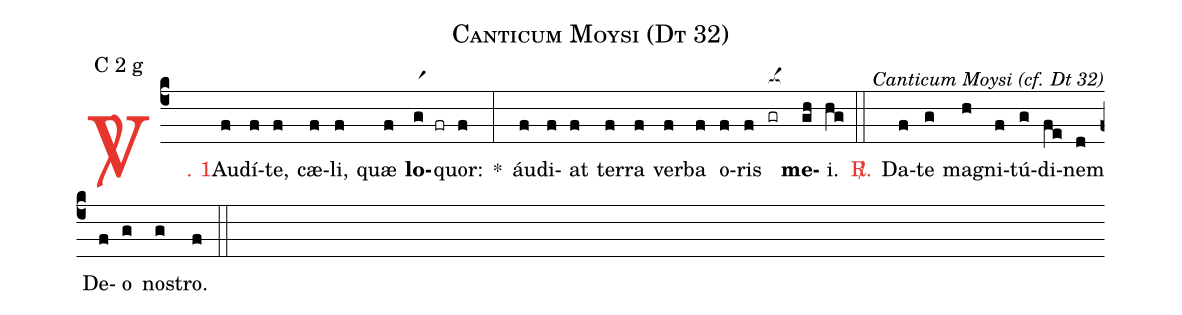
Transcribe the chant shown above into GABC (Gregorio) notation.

name: Canticum Moysi (Dt 32);
mode: C 2 g;
commentary: Canticum Moysi (cf. Dt 32);
%%
(c4)

<c><sp>V/</sp>. 1.</c>() Au(f)dí(f)te,(f) cæ(f)li,(f) quæ(f) <b>lo</b>(gr1 fr)quor:(f) *(:) áu(f)di(f)at(f) ter(f)ra(f) ver(f)ba(f) o(f)ris(f) <nlba>(gr[ocba:1{])<b>me</b></nlba>(gh[ocba:0}])i.(hg)

(::)

<nlba><c><sp>R/</sp>.</c>() Da</nlba>(f)te(g) ma(h)gni(f)tú(g)di(fe)nem(d) De(f)o(g) no(g)stro.(f)

(::)
